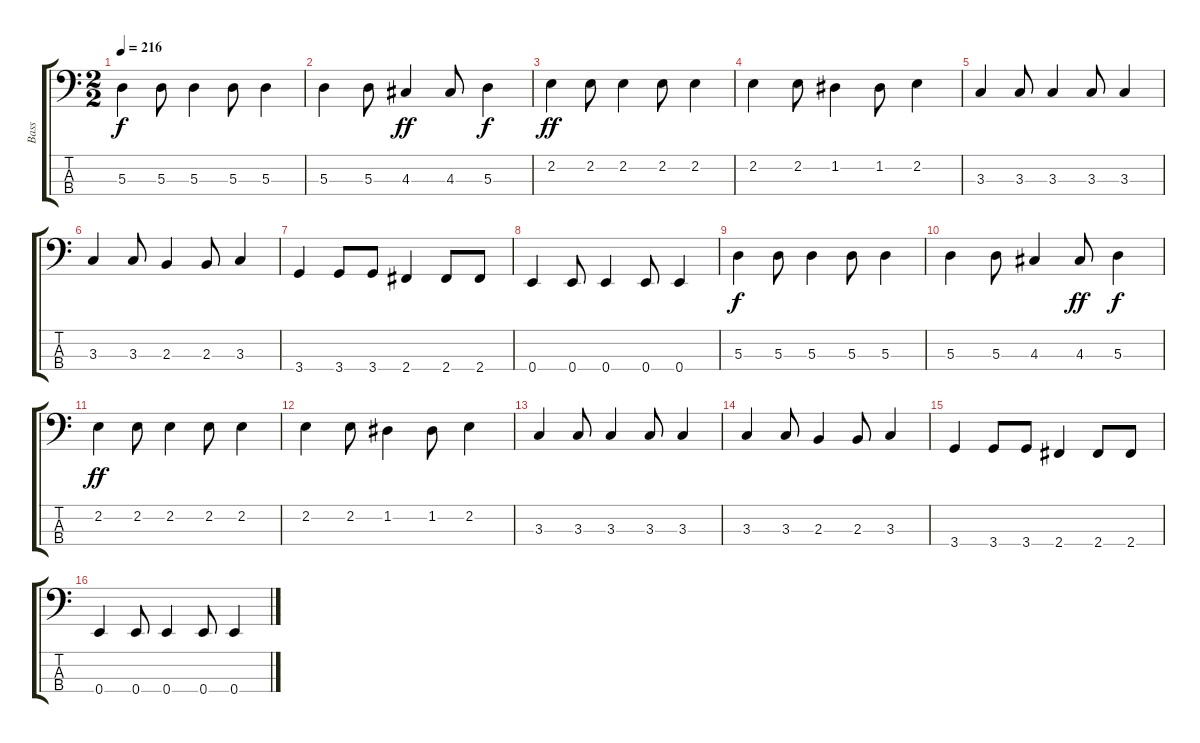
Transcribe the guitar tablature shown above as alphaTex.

\track ("Bass" "Bass") {instrument electricbassfinger}
\staff {score tabs}
\tuning (G2 D2 A1 E1) {hide}
\ts (2 2)
\tempo 216
\clef f4
\ks c
5.3.4{dy f} 5.3.8 5.3.4 5.3.8 5.3.4 |
5.3.4 5.3.8 4.3.4{dy ff} 4.3.8 5.3.4{dy f} |
2.2.4{dy ff} 2.2.8 2.2.4 2.2.8 2.2.4 |
2.2.4 2.2.8 1.2.4 1.2.8 2.2.4 |
3.3.4 3.3.8 3.3.4 3.3.8 3.3.4 |
3.3.4 3.3.8 2.3.4 2.3.8 3.3.4 |
3.4.4 3.4.8 3.4.8 2.4.4 2.4.8 2.4.8 |
0.4.4 0.4.8 0.4.4 0.4.8 0.4.4 |
5.3.4{dy f} 5.3.8 5.3.4 5.3.8 5.3.4 |
5.3.4 5.3.8 4.3.4 4.3.8{dy ff} 5.3.4{dy f} |
2.2.4{dy ff} 2.2.8 2.2.4 2.2.8 2.2.4 |
2.2.4 2.2.8 1.2.4 1.2.8 2.2.4 |
3.3.4 3.3.8 3.3.4 3.3.8 3.3.4 |
3.3.4 3.3.8 2.3.4 2.3.8 3.3.4 |
3.4.4 3.4.8 3.4.8 2.4.4 2.4.8 2.4.8 |
0.4.4 0.4.8 0.4.4 0.4.8 0.4.4
